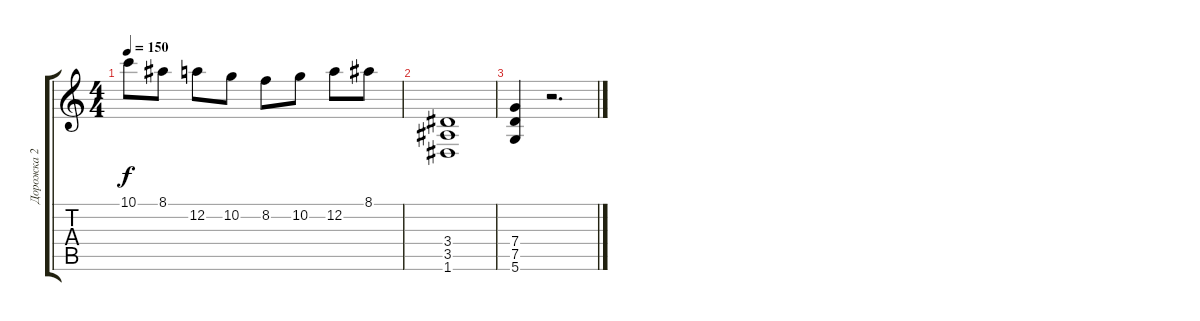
\track ("Дорожка 2" "Дорожка 2") {instrument distortionguitar}
\staff {score tabs}
\tuning (D4 A3 F3 C3 G2 D2) {hide}
\ts (4 4)
\tempo 150
\clef g2
\ks c
10.1.8{dy f} 8.1.8 12.2.8 10.2.8 8.2.8 10.2.8 12.2.8 8.1.8 |
(3.4 3.5 1.6).1 |
(7.4 7.5 5.6).4 r.2{d}
